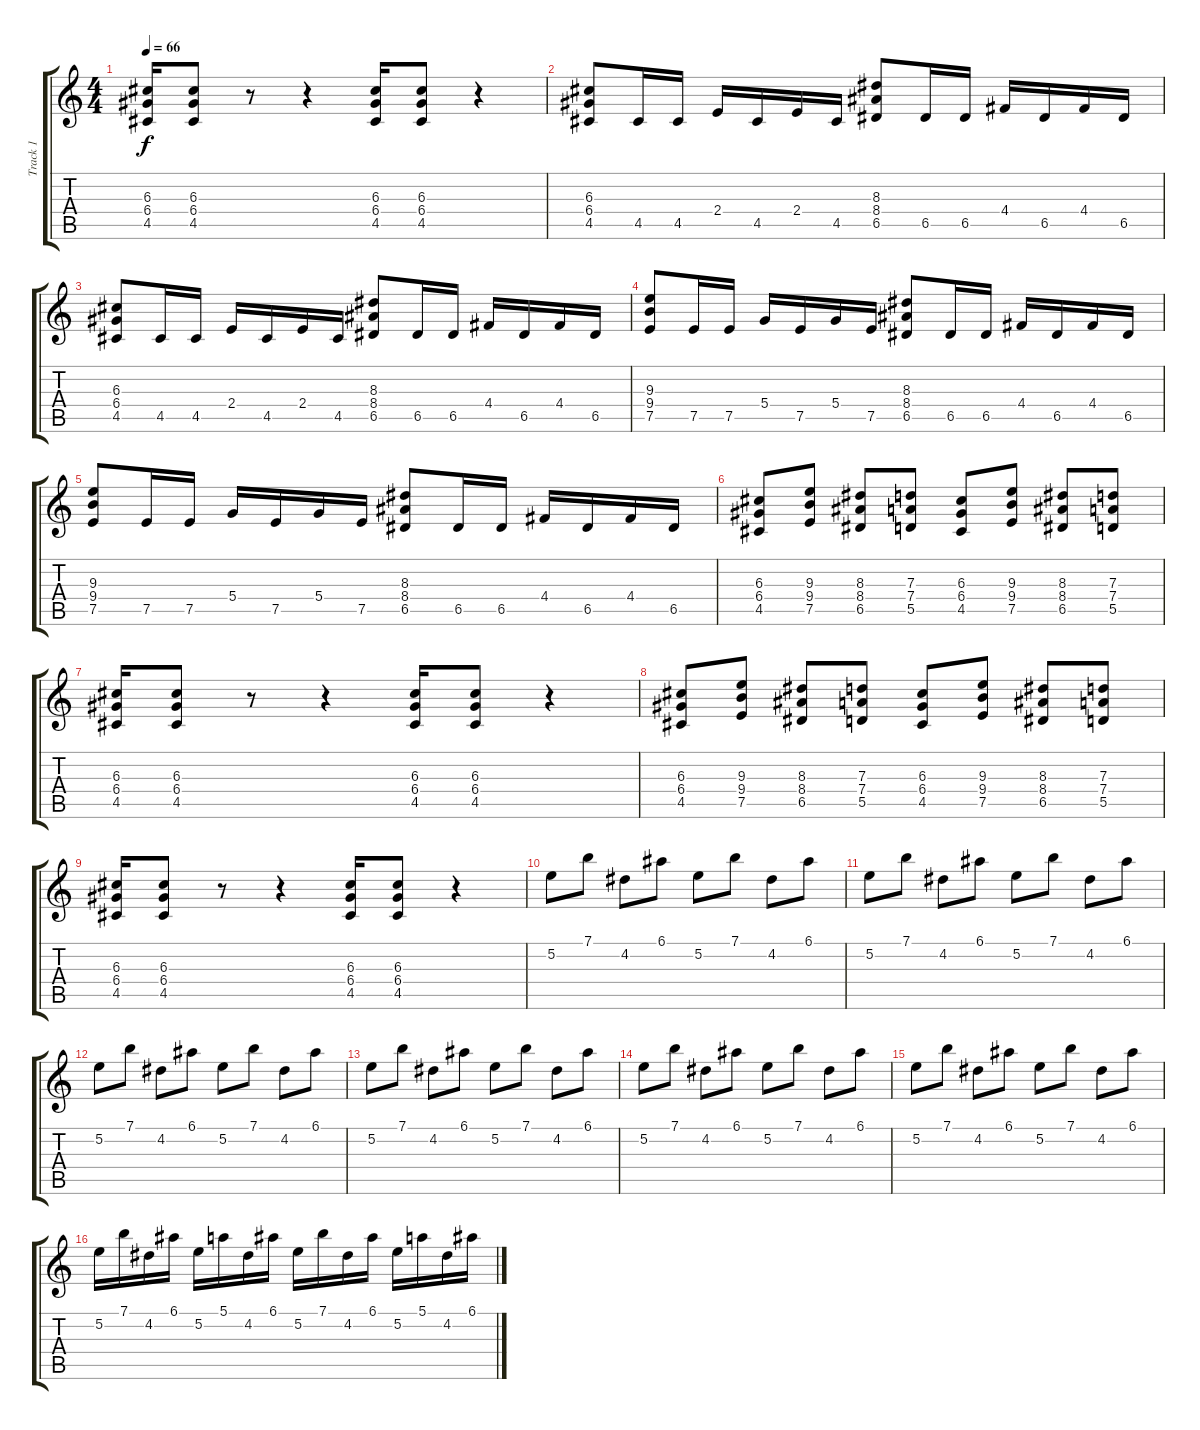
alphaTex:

\track ("Track 1" "Track 1") {instrument distortionguitar}
\staff {score tabs}
\tuning (E4 B3 G3 D3 A2 E2) {hide}
\ts (4 4)
\tempo 66
\clef g2
\ks c
(6.3 6.4 4.5).16{dy f} (6.3 6.4 4.5).8 r.8 r.4 (6.3 6.4 4.5).16 (6.3 6.4 4.5).8 r.4 |
(6.3 6.4 4.5).8 4.5.16 4.5.16 2.4.16 4.5.16 2.4.16 4.5.16 (8.3 8.4 6.5).8 6.5.16 6.5.16 4.4.16 6.5.16 4.4.16 6.5.16 |
(6.3 6.4 4.5).8 4.5.16 4.5.16 2.4.16 4.5.16 2.4.16 4.5.16 (8.3 8.4 6.5).8 6.5.16 6.5.16 4.4.16 6.5.16 4.4.16 6.5.16 |
(9.3 9.4 7.5).8 7.5.16 7.5.16 5.4.16 7.5.16 5.4.16 7.5.16 (8.3 8.4 6.5).8 6.5.16 6.5.16 4.4.16 6.5.16 4.4.16 6.5.16 |
(9.3 9.4 7.5).8 7.5.16 7.5.16 5.4.16 7.5.16 5.4.16 7.5.16 (8.3 8.4 6.5).8 6.5.16 6.5.16 4.4.16 6.5.16 4.4.16 6.5.16 |
(6.3 6.4 4.5).8 (9.3 9.4 7.5).8 (8.3 8.4 6.5).8 (7.3 7.4 5.5).8 (6.3 6.4 4.5).8 (9.3 9.4 7.5).8 (8.3 8.4 6.5).8 (7.3 7.4 5.5).8 |
(6.3 6.4 4.5).16 (6.3 6.4 4.5).8 r.8 r.4 (6.3 6.4 4.5).16 (6.3 6.4 4.5).8 r.4 |
(6.3 6.4 4.5).8 (9.3 9.4 7.5).8 (8.3 8.4 6.5).8 (7.3 7.4 5.5).8 (6.3 6.4 4.5).8 (9.3 9.4 7.5).8 (8.3 8.4 6.5).8 (7.3 7.4 5.5).8 |
(6.3 6.4 4.5).16 (6.3 6.4 4.5).8 r.8 r.4 (6.3 6.4 4.5).16 (6.3 6.4 4.5).8 r.4 |
5.2.8{instrument electricguitarclean} 7.1.8 4.2.8 6.1.8 5.2.8 7.1.8 4.2.8 6.1.8 |
5.2.8 7.1.8 4.2.8 6.1.8 5.2.8 7.1.8 4.2.8 6.1.8 |
5.2.8 7.1.8 4.2.8 6.1.8 5.2.8 7.1.8 4.2.8 6.1.8 |
5.2.8 7.1.8 4.2.8 6.1.8 5.2.8 7.1.8 4.2.8 6.1.8 |
5.2.8 7.1.8 4.2.8 6.1.8 5.2.8 7.1.8 4.2.8 6.1.8 |
5.2.8 7.1.8 4.2.8 6.1.8 5.2.8 7.1.8 4.2.8 6.1.8 |
5.2.16 7.1.16 4.2.16 6.1.16 5.2.16 5.1.16 4.2.16 6.1.16 5.2.16 7.1.16 4.2.16 6.1.16 5.2.16 5.1.16 4.2.16 6.1.16
